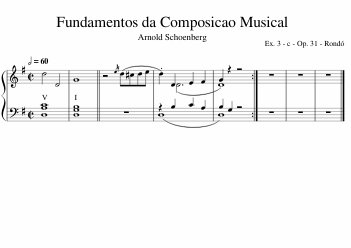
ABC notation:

X:1
%%score { ( 1 3 ) | ( 2 4 ) }
L:1/8
Q:1/2=60
M:2/2
I:linebreak $
K:G
V:1 treble
V:3 treble
V:2 bass
V:4 bass
V:1
 d4 D4 | G8 || z4{/e} (d^cde | .d2) D2 E2 F2 | G2 z2 z4 :| %5
 z8 | z8 | z8 |] %8
V:2
 [D,A,C]8 | [D,G,B,]8 || z8 | z2 B,2 C2 A,2 | B,2 G,2 z4 :| %5
 z8 | z8 | z8 |] %8
V:3
 x8 | x8 || x8 | x2 (D6 | D8) :| %5
 x8 | x8 | x8 |] %8
V:4
 x8 | x8 || x8 | D,8 | D,8 :| %5
 x8 | x8 | x8 |] %8
